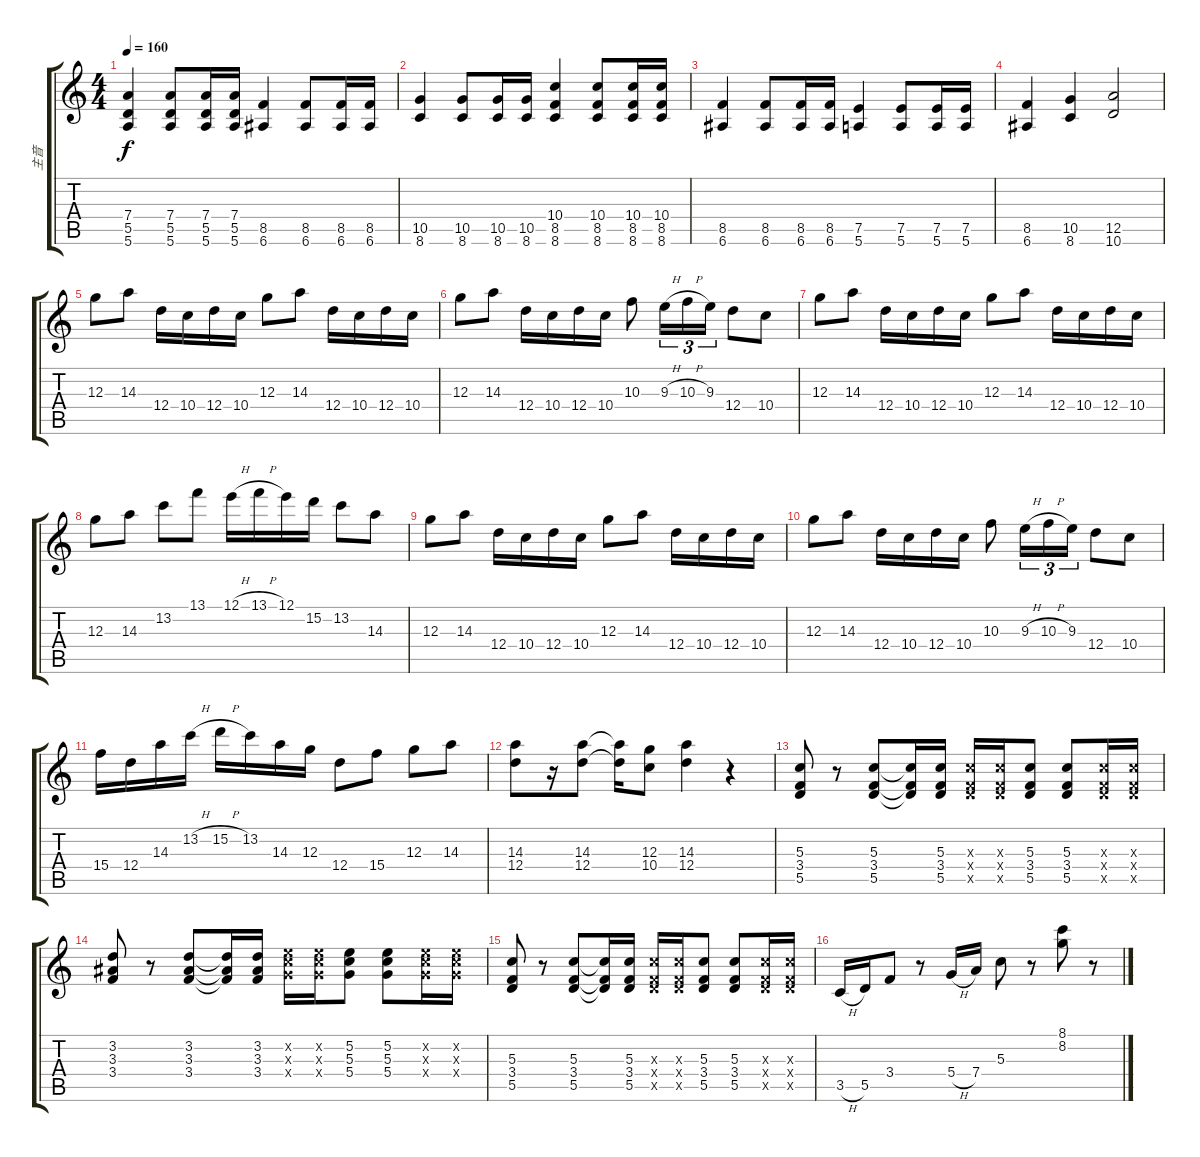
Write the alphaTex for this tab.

\track ("主音" "主音") {instrument overdrivenguitar}
\staff {score tabs}
\tuning (E4 B3 G3 D3 A2 E2) {hide}
\ts (4 4)
\tempo 160
\clef g2
\ks c
(7.4 5.5 5.6).4{dy f} (7.4 5.5 5.6).8 (7.4 5.5 5.6).16 (7.4 5.5 5.6).16 (8.5 6.6).4 (8.5 6.6).8 (8.5 6.6).16 (8.5 6.6).16 |
(10.5 8.6).4 (10.5 8.6).8 (10.5 8.6).16 (10.5 8.6).16 (10.4 8.5 8.6).4 (10.4 8.5 8.6).8 (10.4 8.5 8.6).16 (10.4 8.5 8.6).16 |
(8.5 6.6).4 (8.5 6.6).8 (8.5 6.6).16 (8.5 6.6).16 (7.5 5.6).4 (7.5 5.6).8 (7.5 5.6).16 (7.5 5.6).16 |
(8.5 6.6).4 (10.5 8.6).4 (12.5 10.6).2 |
12.3.8{volume 15 instrument acousticgrandpiano} 14.3.8 12.4.16 10.4.16 12.4.16 10.4.16 12.3.8 14.3.8 12.4.16 10.4.16 12.4.16 10.4.16 |
12.3.8 14.3.8 12.4.16 10.4.16 12.4.16 10.4.16 10.3.8 9.3{h}.16{tu (3 2)} 10.3{h}.16{tu (3 2)} 9.3.16{tu (3 2)} 12.4.8 10.4.8 |
12.3.8 14.3.8 12.4.16 10.4.16 12.4.16 10.4.16 12.3.8 14.3.8 12.4.16 10.4.16 12.4.16 10.4.16 |
12.3.8 14.3.8 13.2.8 13.1.8 12.1{h}.16 13.1{h}.16 12.1.16 15.2.16 13.2.8 14.3.8 |
12.3.8 14.3.8 12.4.16 10.4.16 12.4.16 10.4.16 12.3.8 14.3.8 12.4.16 10.4.16 12.4.16 10.4.16 |
12.3.8 14.3.8 12.4.16 10.4.16 12.4.16 10.4.16 10.3.8 9.3{h}.16{tu (3 2)} 10.3{h}.16{tu (3 2)} 9.3.16{tu (3 2)} 12.4.8 10.4.8 |
15.4.16 12.4.16 14.3.16 13.2{h}.16 15.2{h}.16 13.2.16 14.3.16 12.3.16 12.4.8 15.4.8 12.3.8 14.3.8 |
(14.3 12.4).8 r.16 (14.3 12.4).8 (14.3{t} 12.4{t}).16 (12.3 10.4).8 (14.3 12.4).4 r.4 |
(5.3 3.4 5.5).8{volume 13 instrument distortionguitar} r.8 (5.3 3.4 5.5).8 (5.3{t} 3.4{t} 5.5{t}).16 (5.3 3.4 5.5).16 (5.3{x} 3.4{x} 5.5{x}).16 (5.3{x} 3.4{x} 5.5{x}).16 (5.3 3.4 5.5).8 (5.3 3.4 5.5).8 (5.3{x} 3.4{x} 5.5{x}).16 (5.3{x} 3.4{x} 5.5{x}).16 |
(3.2 3.3 3.4).8 r.8 (3.2 3.3 3.4).8 (3.2{t} 3.3{t} 3.4{t}).16 (3.2 3.3 3.4).16 (5.2{x} 5.3{x} 5.4{x}).16 (5.2{x} 5.3{x} 5.4{x}).16 (5.2 5.3 5.4).8 (5.2 5.3 5.4).8 (5.2{x} 5.3{x} 5.4{x}).16 (5.2{x} 5.3{x} 5.4{x}).16 |
(5.3 3.4 5.5).8 r.8 (5.3 3.4 5.5).8 (5.3{t} 3.4{t} 5.5{t}).16 (5.3 3.4 5.5).16 (5.3{x} 3.4{x} 5.5{x}).16 (5.3{x} 3.4{x} 5.5{x}).16 (5.3 3.4 5.5).8 (5.3 3.4 5.5).8 (5.3{x} 3.4{x} 5.5{x}).16 (5.3{x} 3.4{x} 5.5{x}).16 |
3.5{h}.16 5.5.16 3.4.8 r.8 5.4{h}.16 7.4.16 5.3.8 r.8 (8.1 8.2).8 r.8
